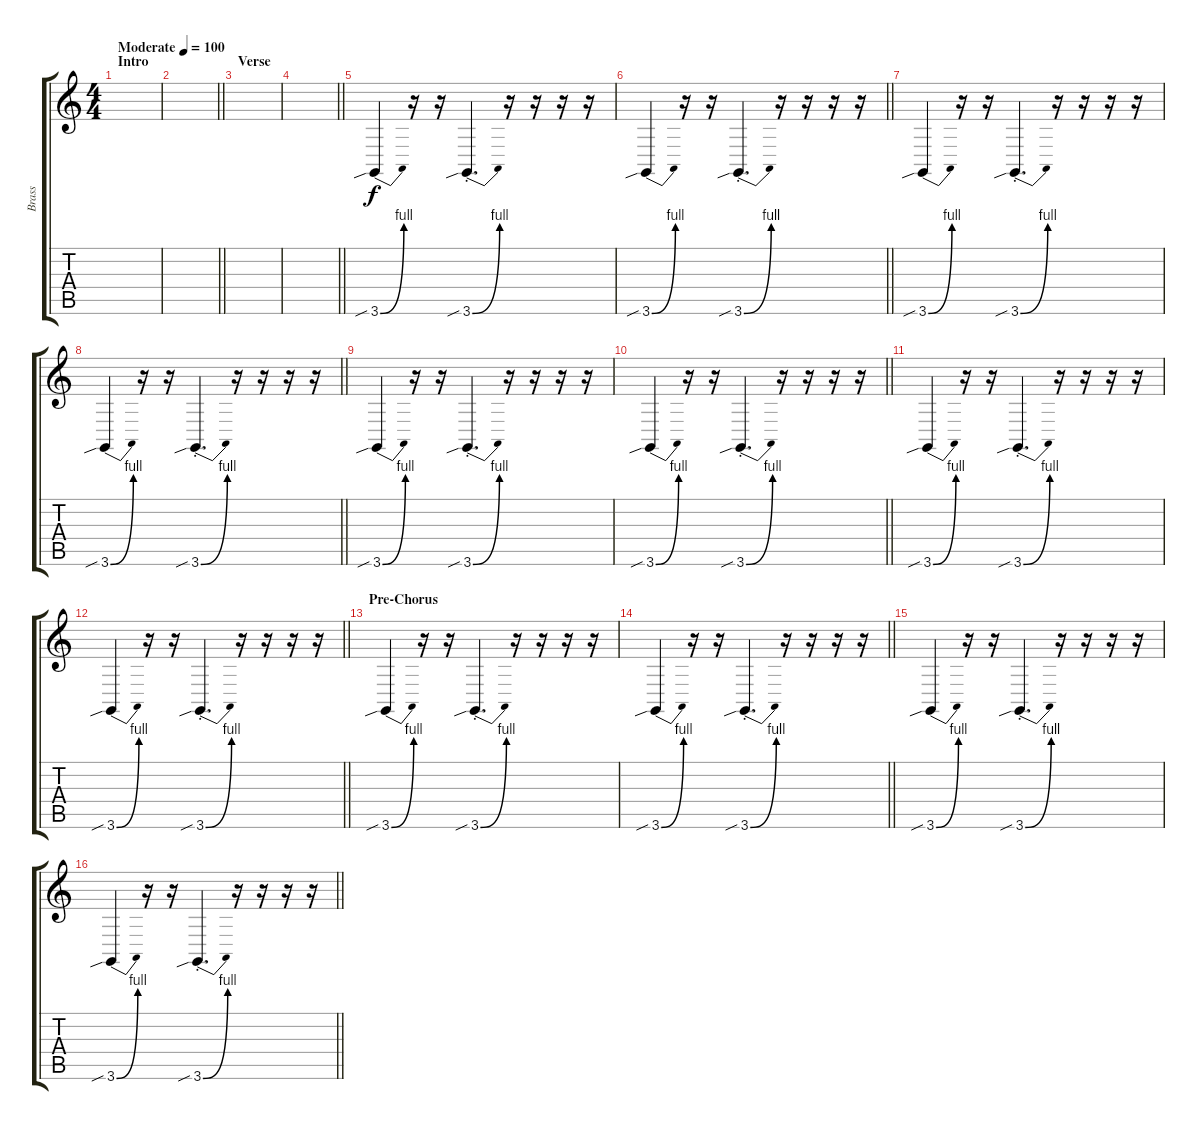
\track ("Brass" "Brass") {instrument brasssection}
\staff {score tabs}
\tuning (E4 B3 G3 D3 A2 E2) {hide}
\ts (4 4)
\section ("" "Intro")
\tempo (100 "Moderate")
\clef g2
\ks c
|
\barLineRight lightlight
|
\section ("" "Verse")
|
\barLineRight lightlight
|
3.6{be (bend 0 0 60 4) sib}.4 r.16 r.16 3.6{be (bend 0 0 60 4) sib st}.4{d} r.16 r.16 r.16 r.16 |
\barLineRight lightlight
3.6{be (bend 0 0 60 4) sib}.4 r.16 r.16 3.6{be (bend 0 0 60 4) sib st}.4{d} r.16 r.16 r.16 r.16 |
3.6{be (bend 0 0 60 4) sib}.4 r.16 r.16 3.6{be (bend 0 0 60 4) sib st}.4{d} r.16 r.16 r.16 r.16 |
\barLineRight lightlight
3.6{be (bend 0 0 60 4) sib}.4 r.16 r.16 3.6{be (bend 0 0 60 4) sib st}.4{d} r.16 r.16 r.16 r.16 |
3.6{be (bend 0 0 60 4) sib}.4 r.16 r.16 3.6{be (bend 0 0 60 4) sib st}.4{d} r.16 r.16 r.16 r.16 |
\barLineRight lightlight
3.6{be (bend 0 0 60 4) sib}.4 r.16 r.16 3.6{be (bend 0 0 60 4) sib st}.4{d} r.16 r.16 r.16 r.16 |
3.6{be (bend 0 0 60 4) sib}.4 r.16 r.16 3.6{be (bend 0 0 60 4) sib st}.4{d} r.16 r.16 r.16 r.16 |
\barLineRight lightlight
3.6{be (bend 0 0 60 4) sib}.4 r.16 r.16 3.6{be (bend 0 0 60 4) sib st}.4{d} r.16 r.16 r.16 r.16 |
\section ("" "Pre-Chorus")
3.6{be (bend 0 0 60 4) sib}.4 r.16 r.16 3.6{be (bend 0 0 60 4) sib st}.4{d} r.16 r.16 r.16 r.16 |
\barLineRight lightlight
3.6{be (bend 0 0 60 4) sib}.4 r.16 r.16 3.6{be (bend 0 0 60 4) sib st}.4{d} r.16 r.16 r.16 r.16 |
3.6{be (bend 0 0 60 4) sib}.4 r.16 r.16 3.6{be (bend 0 0 60 4) sib st}.4{d} r.16 r.16 r.16 r.16 |
\barLineRight lightlight
3.6{be (bend 0 0 60 4) sib}.4 r.16 r.16 3.6{be (bend 0 0 60 4) sib st}.4{d} r.16 r.16 r.16 r.16
